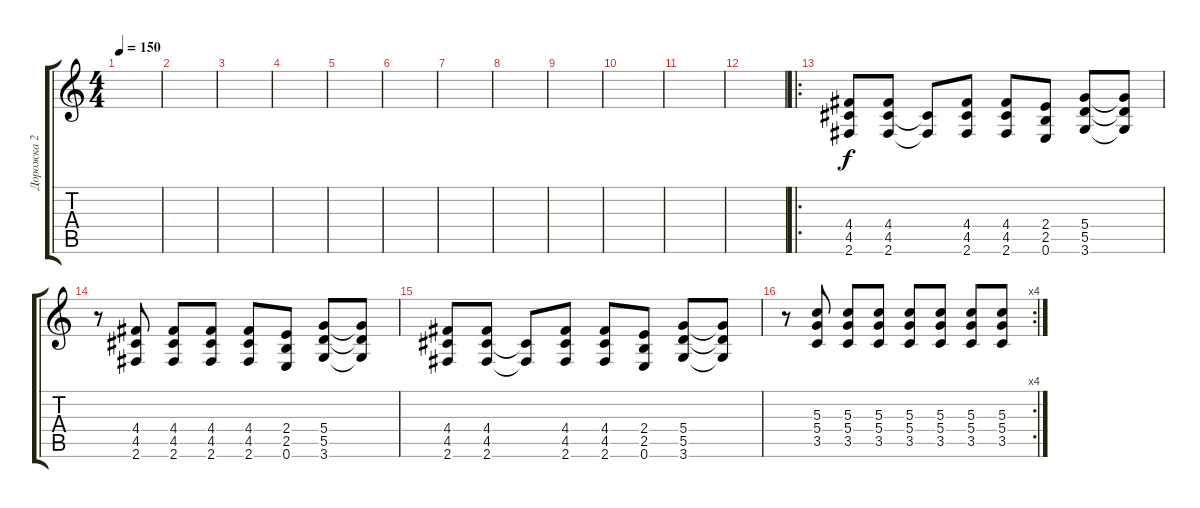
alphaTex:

\track ("Дорожка 2" "Дорожка 2") {instrument distortionguitar}
\staff {score tabs}
\tuning (E4 B3 G3 D3 A2 E2) {hide}
\ts (4 4)
\tempo 150
\clef g2
\ks c
|
|
|
|
|
|
|
|
|
|
|
|
\ro
(4.4 4.5 2.6).8 (4.4 4.5 2.6).8 (4.5{t} 2.6{t}).8 (4.4 4.5 2.6).8 (4.4 4.5 2.6).8 (2.4 2.5 0.6).8 (5.4 5.5 3.6).8 (5.4{t} 5.5{t} 3.6{t}).8 |
r.8 (4.4 4.5 2.6).8 (4.4 4.5 2.6).8 (4.4 4.5 2.6).8 (4.4 4.5 2.6).8 (2.4 2.5 0.6).8 (5.4 5.5 3.6).8 (5.4{t} 5.5{t} 3.6{t}).8 |
(4.4 4.5 2.6).8 (4.4 4.5 2.6).8 (4.5{t} 2.6{t}).8 (4.4 4.5 2.6).8 (4.4 4.5 2.6).8 (2.4 2.5 0.6).8 (5.4 5.5 3.6).8 (5.4{t} 5.5{t} 3.6{t}).8 |
\rc 4
r.8 (5.3 5.4 3.5).8 (5.3 5.4 3.5).8 (5.3 5.4 3.5).8 (5.3 5.4 3.5).8 (5.3 5.4 3.5).8 (5.3 5.4 3.5).8 (5.3 5.4 3.5).8
